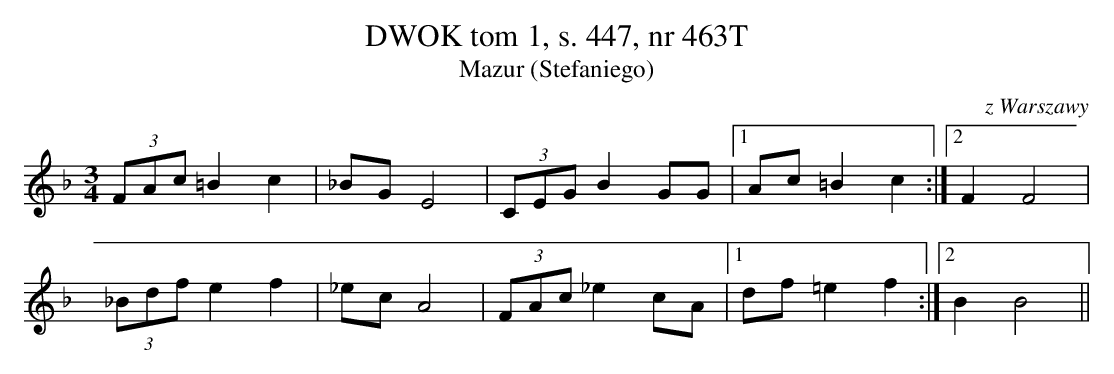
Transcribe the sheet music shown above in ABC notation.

X:1
T: DWOK tom 1, s. 447, nr 463T
T: Mazur (Stefaniego)
O: z Warszawy
M: 3/4
L: 1/8
K: F
(3FAc =B2c2 | _BGE4 |(3CEG B2GG |[1 Ac=B2c2 :| [2F2F4 |
 (3_Bdf e2f2 | _ecA4 | (3FAc _e2 cA |[1 df=e2f2 :|[2 B2B4||
